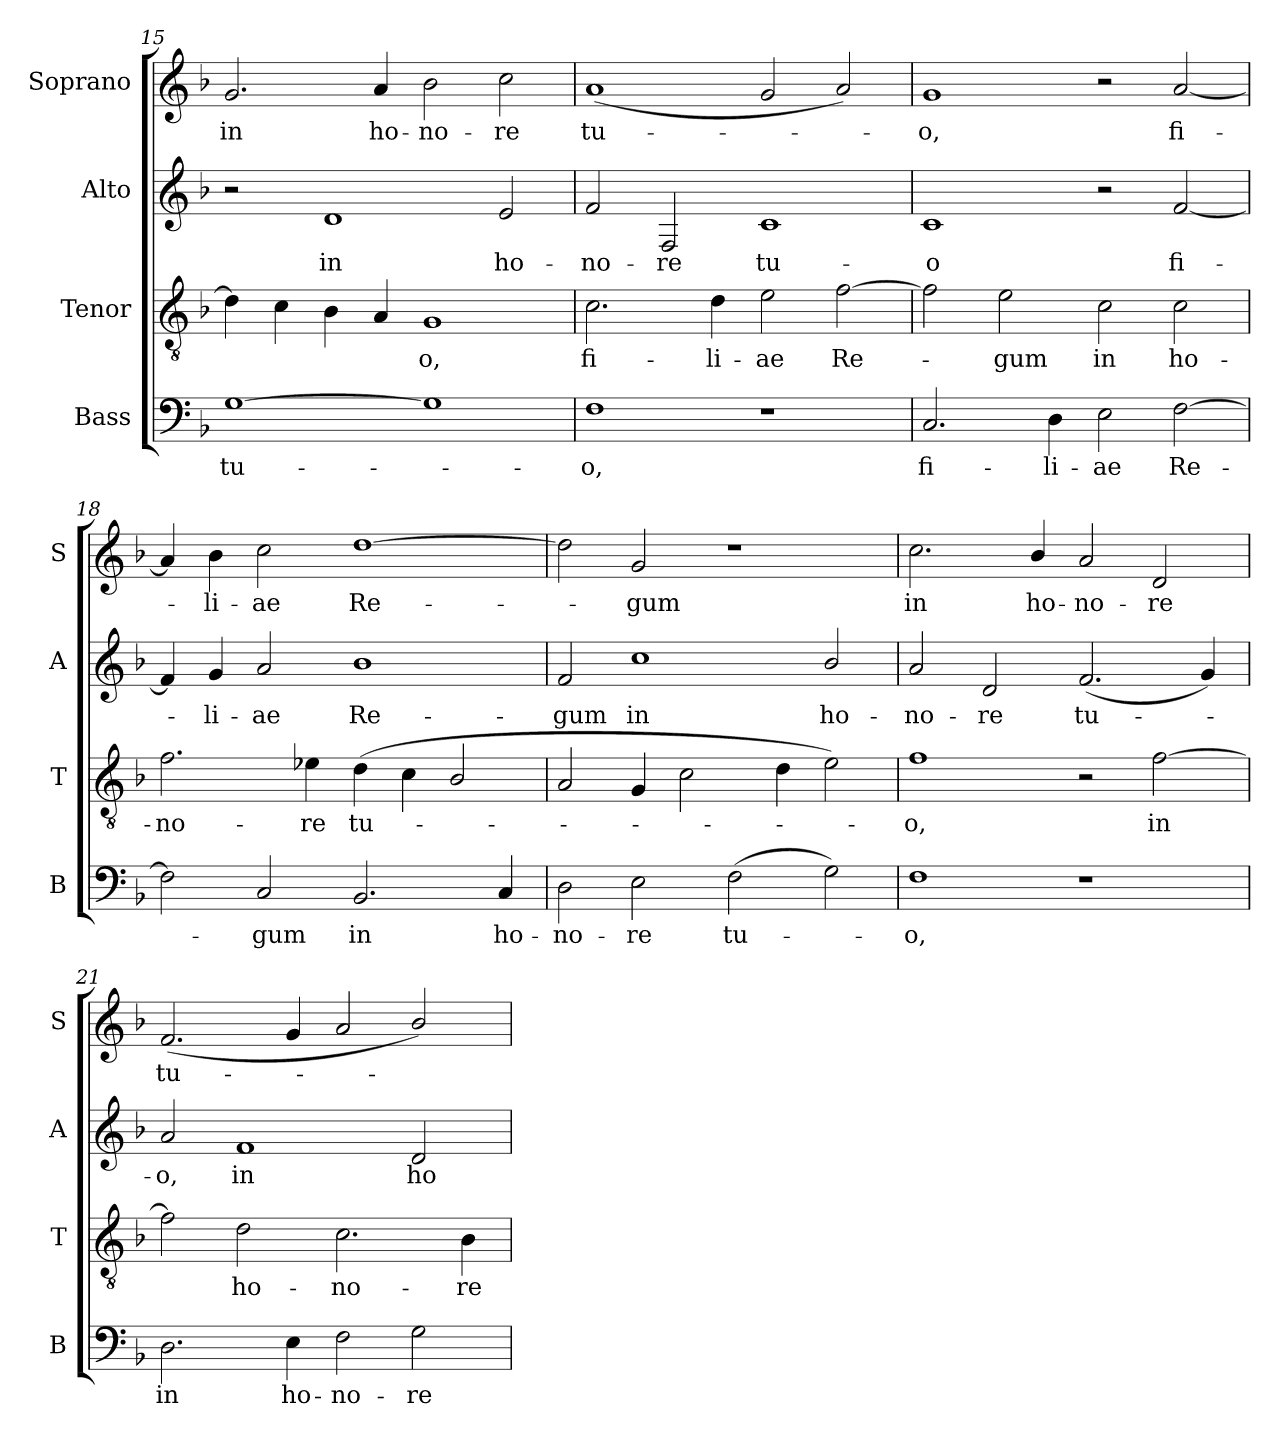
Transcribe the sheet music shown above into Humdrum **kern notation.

**kern	**text	**kern	**text	**kern	**text	**kern	**text
*part4	*part4	*part3	*part3	*part2	*part2	*part1	*part1
*staff4	*staff4	*staff3	*staff3	*staff2	*staff2	*staff1	*staff1
*I"Bass	*	*I"Tenor	*	*I"Alto	*	*I"Soprano	*
*I'B	*	*I'T	*	*I'A	*	*I'S	*
*clefF4	*	*clefGv2	*	*clefG2	*	*clefG2	*
*k[b-]	*	*k[b-]	*	*k[b-]	*	*k[b-]	*
*F:	*	*F:	*	*F:	*	*F:	*
=15	=15	=15	=15	=15	=15	=15	=15
!	!LO:LY:b	!	!	!	!	!	!LO:LY:b
[1G	tu-	4d\]	.	2r	.	2.g/	in
.	.	4c\	.	.	.	.	.
!	!	!	!	!	!LO:LY:b	!	!
.	.	4B-\	.	1d	in	.	.
!	!	!	!	!	!	!	!LO:LY:b
.	.	4A/	.	.	.	4a/	ho-
!	!	!	!LO:LY:b	!	!	!	!LO:LY:b
1G]	.	1G	o,	.	.	2b-\	-no-
!	!	!	!	!	!LO:LY:b	!	!LO:LY:b
.	.	.	.	2e/	ho-	2cc\	-re
=16	=16	=16	=16	=16	=16	=16	=16
!	!LO:LY:b	!	!LO:LY:b	!	!LO:LY:b	!	!LO:LY:b
1F	o,	2.c\	fi-	2f/	-no-	(<1a	tu-
!	!	!	!	!	!LO:LY:b	!	!
.	.	.	.	2F/	-re	.	.
!	!	!	!LO:LY:b	!	!	!	!
.	.	4d\	-li-	.	.	.	.
!	!	!	!LO:LY:b	!	!LO:LY:b	!	!
1r	.	2e\	-ae	1c	tu-	2g/	.
!	!	!	!LO:LY:b	!	!	!	!
.	.	[2f\	Re-	.	.	2a/)	.
=17	=17	=17	=17	=17	=17	=17	=17
!	!LO:LY:b	!	!	!	!LO:LY:b	!	!LO:LY:b
2.C/	fi-	2f\]	.	1c	-o	1g	o,
!	!	!	!LO:LY:b	!	!	!	!
.	.	2e\	gum	.	.	.	.
!	!LO:LY:b	!	!	!	!	!	!
4D\	-li-	.	.	.	.	.	.
!	!LO:LY:b	!	!LO:LY:b	!	!	!	!
2E\	-ae	2c\	in	2r	.	2r	.
!	!LO:LY:b	!	!LO:LY:b	!	!LO:LY:b	!	!LO:LY:b
[2F\	Re-	2c\	ho-	[2f/	fi-	[2a/	fi-
!!LO:LB:g=z
=18	=18	=18	=18	=18	=18	=18	=18
!	!	!	!LO:LY:b	!	!	!	!
2F\]	.	2.f\	-no-	4f/]	.	4a/]	.
!	!	!	!	!	!LO:LY:b	!	!LO:LY:b
.	.	.	.	4g/	li-	4b-\	li-
!	!LO:LY:b	!	!	!	!LO:LY:b	!	!LO:LY:b
2C/	gum	.	.	2a/	-ae	2cc\	-ae
!	!	!	!LO:LY:b	!	!	!	!
.	.	4e-X\	-re	.	.	.	.
!	!LO:LY:b	!	!LO:LY:b	!	!LO:LY:b	!	!LO:LY:b
2.BB-/	in	(>4d\	tu-	1b-	Re-	[1dd	Re-
.	.	4c\	.	.	.	.	.
.	.	2B-/	.	.	.	.	.
!	!LO:LY:b	!	!	!	!	!	!
4C/	ho-	.	.	.	.	.	.
=19	=19	=19	=19	=19	=19	=19	=19
!	!LO:LY:b	!	!	!	!LO:LY:b	!	!
2D\	-no-	2A/	.	2f/	-gum	2dd\]	.
!	!LO:LY:b	!	!	!	!LO:LY:b	!	!LO:LY:b
2E\	-re	4G/	.	1cc	in	2g/	gum
.	.	2c\	.	.	.	.	.
!	!LO:LY:b	!	!	!	!	!	!
(>2F\	tu-	.	.	.	.	1r	.
.	.	4d\	.	.	.	.	.
!	!	!	!	!	!LO:LY:b	!	!
2G\)	.	2e\)	.	2b-/	ho-	.	.
=20	=20	=20	=20	=20	=20	=20	=20
!	!LO:LY:b	!	!LO:LY:b	!	!LO:LY:b	!	!LO:LY:b
1F	o,	1f	o,	2a/	-no-	2.cc\	in
!	!	!	!	!	!LO:LY:b	!	!
.	.	.	.	2d/	-re	.	.
!	!	!	!	!	!	!	!LO:LY:b
.	.	.	.	.	.	4b-/	ho-
!	!	!	!	!	!LO:LY:b	!	!LO:LY:b
1r	.	2r	.	(<2.f/	tu-	2a/	-no-
!	!	!	!LO:LY:b	!	!	!	!LO:LY:b
.	.	[2f\	in	.	.	2d/	-re
.	.	.	.	4g/)	.	.	.
=21	=21	=21	=21	=21	=21	=21	=21
!	!LO:LY:b	!	!	!	!LO:LY:b	!	!LO:LY:b
2.D\	in	2f\]	.	2a/	o,	(<2.f/	tu-
!	!	!	!LO:LY:b	!	!LO:LY:b	!	!
.	.	2d\	ho-	1f	in	.	.
!	!LO:LY:b	!	!	!	!	!	!
4E\	ho-	.	.	.	.	4g/	.
!	!LO:LY:b	!	!LO:LY:b	!	!	!	!
2F\	-no-	2.c\	-no-	.	.	2a/	.
!	!LO:LY:b	!	!	!	!LO:LY:b	!	!
2G\	-re	.	.	2d/	ho-	2b-/)	.
!	!	!	!LO:LY:b	!	!	!	!
.	.	4B-\	-re	.	.	.	.
=	=	=	=	=	=	=	=
*-	*-	*-	*-	*-	*-	*-	*-
